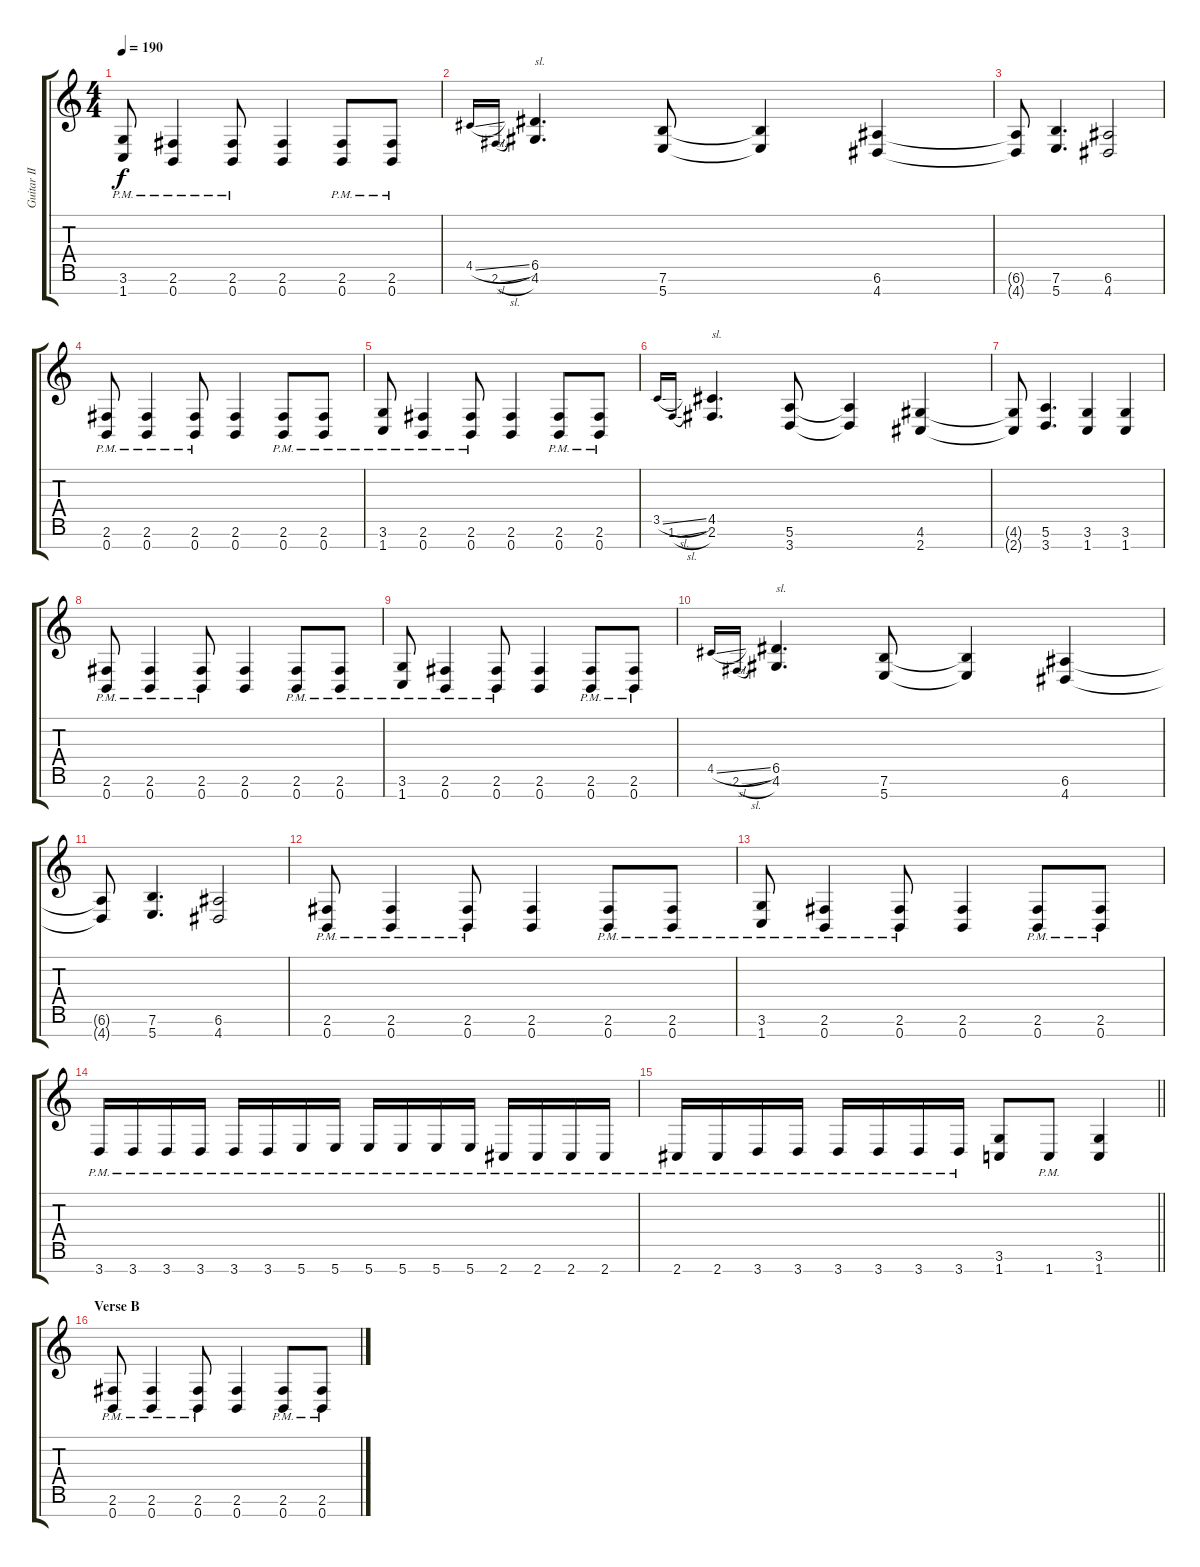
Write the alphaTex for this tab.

\track ("Guitar II" "Guitar II") {instrument distortionguitar}
\staff {score tabs}
\tuning (E4 B3 G3 D3 A2 E2 B1) {hide}
\ts (4 4)
\tempo 190
\clef g2
\ks c
(3.6{pm} 1.7{pm}).8{dy f} (2.6{pm} 0.7{pm}).4 (2.6{pm} 0.7{pm}).8 (2.6 0.7).4 (2.6{pm} 0.7{pm}).8 (2.6{pm} 0.7{pm}).8 |
4.5{sl}.16{gr onbeat} 2.6{sl}.16{gr onbeat} (6.5 4.6).4{d txt "sl."} (7.6 5.7).8 (7.6{t} 5.7{t}).4 (6.6 4.7).4 |
(6.6{t} 4.7{t}).8 (7.6 5.7).4{d} (6.6 4.7).2 |
(2.6{pm} 0.7{pm}).8 (2.6{pm} 0.7{pm}).4 (2.6{pm} 0.7{pm}).8 (2.6 0.7).4 (2.6{pm} 0.7{pm}).8 (2.6{pm} 0.7{pm}).8 |
(3.6{pm} 1.7{pm}).8 (2.6{pm} 0.7{pm}).4 (2.6{pm} 0.7{pm}).8 (2.6 0.7).4 (2.6{pm} 0.7{pm}).8 (2.6{pm} 0.7{pm}).8 |
3.5{sl}.16{gr onbeat} 1.6{sl}.16{gr onbeat} (4.5 2.6).4{d txt "sl."} (5.6 3.7).8 (5.6{t} 3.7{t}).4 (4.6 2.7).4 |
(4.6{t} 2.7{t}).8 (5.6 3.7).4{d} (3.6 1.7).4 (3.6 1.7).4 |
(2.6{pm} 0.7{pm}).8 (2.6{pm} 0.7{pm}).4 (2.6{pm} 0.7{pm}).8 (2.6 0.7).4 (2.6{pm} 0.7{pm}).8 (2.6{pm} 0.7{pm}).8 |
(3.6{pm} 1.7{pm}).8 (2.6{pm} 0.7{pm}).4 (2.6{pm} 0.7{pm}).8 (2.6 0.7).4 (2.6{pm} 0.7{pm}).8 (2.6{pm} 0.7{pm}).8 |
4.5{sl}.16{gr onbeat} 2.6{sl}.16{gr onbeat} (6.5 4.6).4{d txt "sl."} (7.6 5.7).8 (7.6{t} 5.7{t}).4 (6.6 4.7).4 |
(6.6{t} 4.7{t}).8 (7.6 5.7).4{d} (6.6 4.7).2 |
(2.6{pm} 0.7{pm}).8 (2.6{pm} 0.7{pm}).4 (2.6{pm} 0.7{pm}).8 (2.6 0.7).4 (2.6{pm} 0.7{pm}).8 (2.6{pm} 0.7{pm}).8 |
(3.6{pm} 1.7{pm}).8 (2.6{pm} 0.7{pm}).4 (2.6{pm} 0.7{pm}).8 (2.6 0.7).4 (2.6{pm} 0.7{pm}).8 (2.6{pm} 0.7{pm}).8 |
3.7{pm}.16 3.7{pm}.16 3.7{pm}.16 3.7{pm}.16 3.7{pm}.16 3.7{pm}.16 5.7{pm}.16 5.7{pm}.16 5.7{pm}.16 5.7{pm}.16 5.7{pm}.16 5.7{pm}.16 2.7{pm}.16 2.7{pm}.16 2.7{pm}.16 2.7{pm}.16 |
\barLineRight lightlight
2.7{pm}.16 2.7{pm}.16 3.7{pm}.16 3.7{pm}.16 3.7{pm}.16 3.7{pm}.16 3.7{pm}.16 3.7{pm}.16 (3.6 1.7).8 1.7{pm}.8 (3.6 1.7).4 |
\section ("" "Verse B")
(2.6{pm} 0.7{pm}).8 (2.6{pm} 0.7{pm}).4 (2.6{pm} 0.7{pm}).8 (2.6 0.7).4 (2.6{pm} 0.7{pm}).8 (2.6{pm} 0.7{pm}).8
